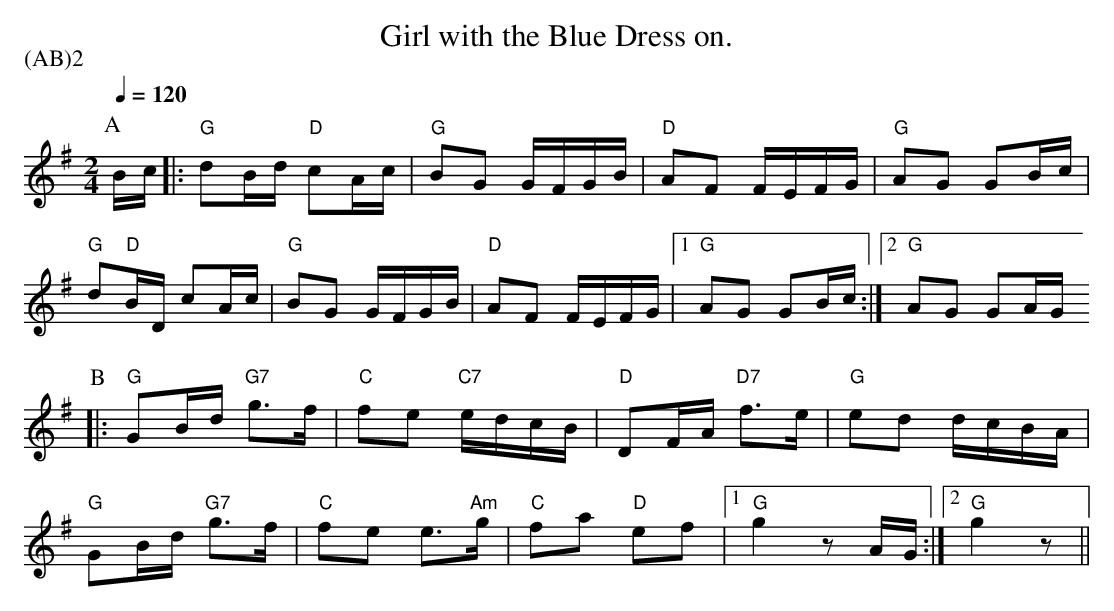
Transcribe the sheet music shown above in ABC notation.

X:1
T:Girl with the Blue Dress on.
P:(AB)2
M:2/4
L:1/8
Q:1/4=120
K:G
V:1
P:A
B/2c/2|:"G"dB/2d/2 "D"cA/2c/2|"G"BG G/2F/2G/2B/2|"D"AF F/2E/2F/2G/2|\
"G"AG GB/2c/2|
"G"d"D"B/2D/2 cA/2c/2|"G"BG G/2F/2G/2B/2|"D"AF F/2E/2F/2G/2|1"G"AG GB/2c/2:|2\
"G"AG GA/2G/2
P:B
|:"G"GB/2d/2 "G7"g>f|"C"fe "C7"e/2d/2c/2B/2|"D"DF/2A/2 "D7"f>e|\
"G"ed d/2c/2B/2A/2|
"G"GB/2d/2 "G7"g>f|"C"fe e"Am">g|"C"fa "D"ef|1"G"g2 zA/2G/2:|2"G"g2 z||
